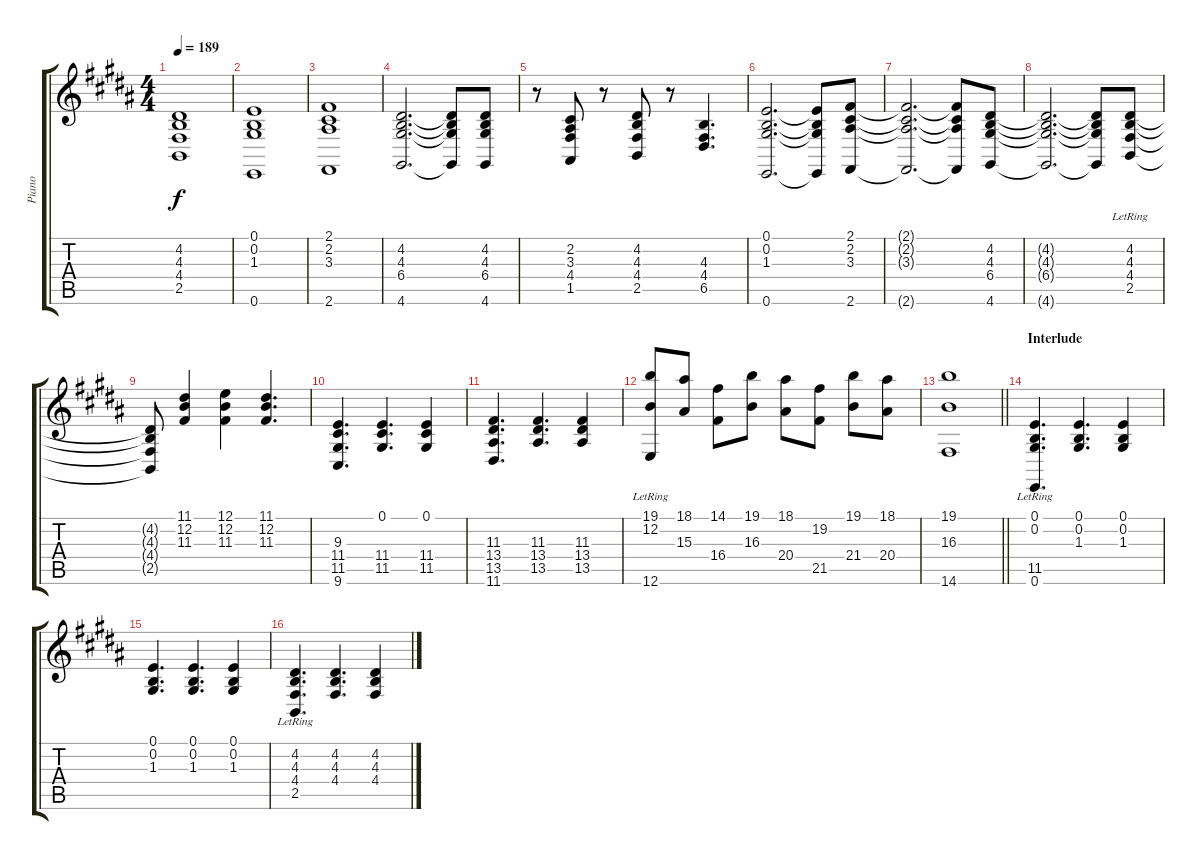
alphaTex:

\track ("Piano" "Piano") {instrument acousticgrandpiano}
\staff {score tabs}
\tuning (E4 B3 G3 D3 A2 E2) {hide}
\ts (4 4)
\tempo 189
\clef g2
\ks b
(4.2{t} 4.3{t} 4.4{t} 2.5{t}).1{dy f} |
(0.1 0.2 1.3 0.6).1 |
(2.1 2.2 3.3 2.6).1 |
(4.2 4.3 6.4 4.6).2{d} (4.2{t} 4.3{t} 6.4{t} 4.6{t}).8 (4.2 4.3 6.4 4.6).8 |
r.8 (2.2 3.3 4.4 1.5).8 r.8 (4.2 4.3 4.4 2.5).8 r.8 (4.3 4.4 6.5).4{d} |
(0.1 0.2 1.3 0.6).2{d} (0.1{t} 0.2{t} 1.3{t} 0.6{t}).8 (2.1 2.2 3.3 2.6).8 |
(2.1{t} 2.2{t} 3.3{t} 2.6{t}).2{d} (2.1{t} 2.2{t} 3.3{t} 2.6{t}).8 (4.2 4.3 6.4 4.6).8 |
(4.2{t} 4.3{t} 6.4{t} 4.6{t}).2{d} (4.2{t} 4.3{t} 6.4{t} 4.6{t}).8 (4.2 4.3 4.4 2.5{lr}).8 |
(4.2{t} 4.3{t} 4.4{t} 2.5{t}).8 (11.1 12.2 11.3).4 (12.1 12.2 11.3).4 (11.1 12.2 11.3).4{d} |
(9.3 11.4 11.5 9.6).4{d} (0.1 11.4 11.5).4{d} (0.1 11.4 11.5).4 |
(11.3 13.4 13.5 11.6).4{d} (11.3 13.4 13.5).4{d} (11.3 13.4 13.5).4 |
(19.1 12.2 12.6{lr}).8 (18.1 15.3).8 (14.1 16.4).8 (19.1 16.3).8 (18.1 20.4).8 (19.2 21.5).8 (19.1 21.4).8 (18.1 20.4).8 |
\barLineRight lightlight
(19.1 16.3 14.6).1 |
\section ("" "Interlude")
(0.1 0.2 11.5 0.6{lr}).4{d} (0.1 0.2 1.3).4{d} (0.1 0.2 1.3).4 |
(0.1 0.2 1.3).4{d} (0.1 0.2 1.3).4{d} (0.1 0.2 1.3).4 |
(4.2 4.3 4.4 2.5{lr}).4{d} (4.2 4.3 4.4).4{d} (4.2 4.3 4.4).4
